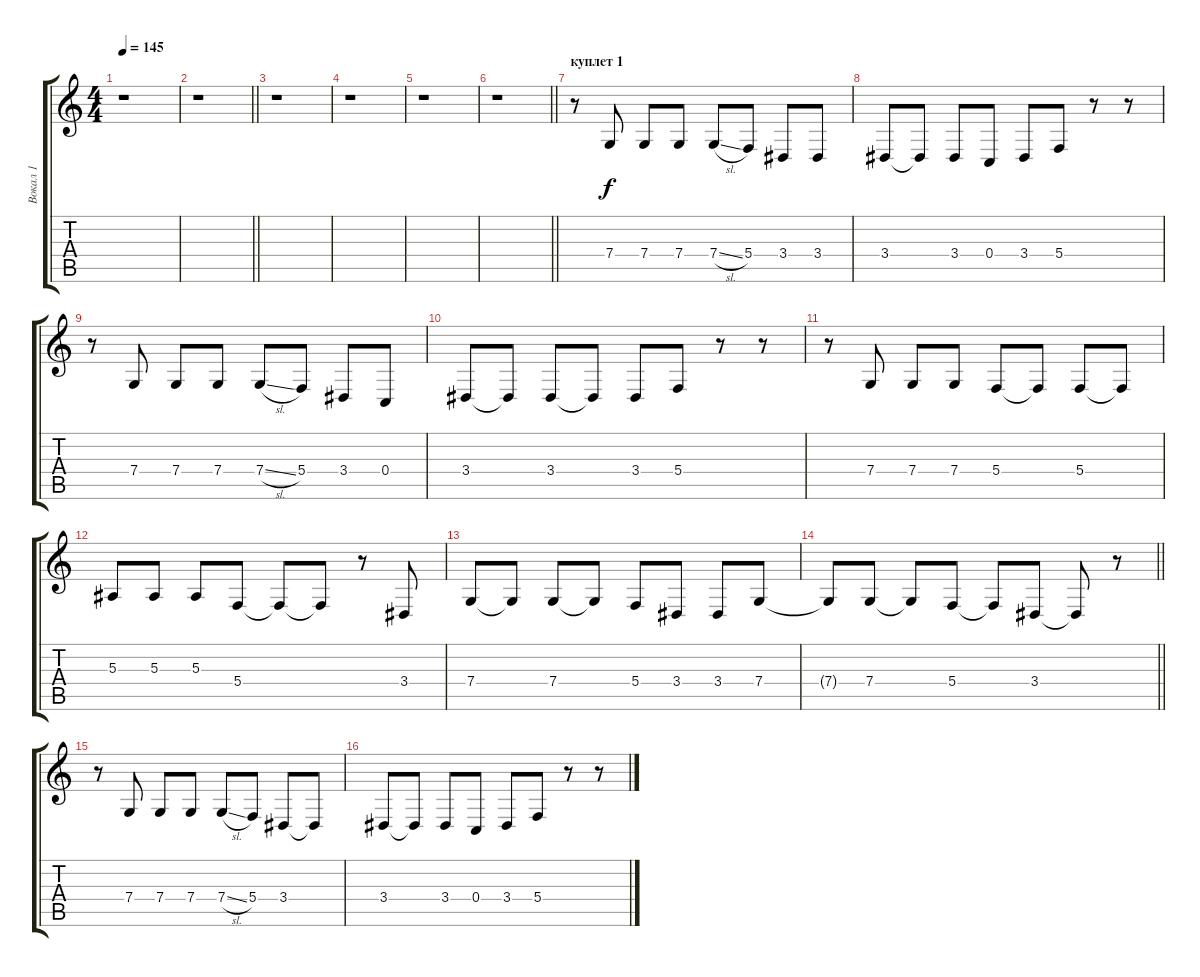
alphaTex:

\track ("Вокал 1" "Вокал 1") {instrument englishhorn}
\staff {score tabs}
\tuning (D4 A3 F3 C3 G2 D2) {hide}
\ts (4 4)
\tempo 145
\clef g2
\ks c
r.1{dy f} |
\barLineRight lightlight
r.1 |
\section ("" "")
r.1 |
r.1 |
r.1 |
\barLineRight lightlight
r.1 |
\section ("" "куплет 1")
r.8 7.4.8 7.4.8 7.4.8 7.4{sl}.8 5.4.8 3.4.8 3.4.8 |
3.4.8 3.4{t}.8 3.4.8 0.4.8 3.4.8 5.4.8 r.8 r.8 |
r.8 7.4.8 7.4.8 7.4.8 7.4{sl}.8 5.4.8 3.4.8 0.4.8 |
3.4.8 3.4{t}.8 3.4.8 3.4{t}.8 3.4.8 5.4.8 r.8 r.8 |
r.8 7.4.8 7.4.8 7.4.8 5.4.8 5.4{t}.8 5.4.8 5.4{t}.8 |
5.3.8 5.3.8 5.3.8 5.4.8 5.4{t}.8 5.4{t}.8 r.8 3.4.8 |
7.4.8 7.4{t}.8 7.4.8 7.4{t}.8 5.4.8 3.4.8 3.4.8 7.4.8 |
\barLineRight lightlight
7.4{t}.8 7.4.8 7.4{t}.8 5.4.8 5.4{t}.8 3.4.8 3.4{t}.8 r.8 |
r.8 7.4.8 7.4.8 7.4.8 7.4{sl}.8 5.4.8 3.4.8 3.4{t}.8 |
3.4.8 3.4{t}.8 3.4.8 0.4.8 3.4.8 5.4.8 r.8 r.8
